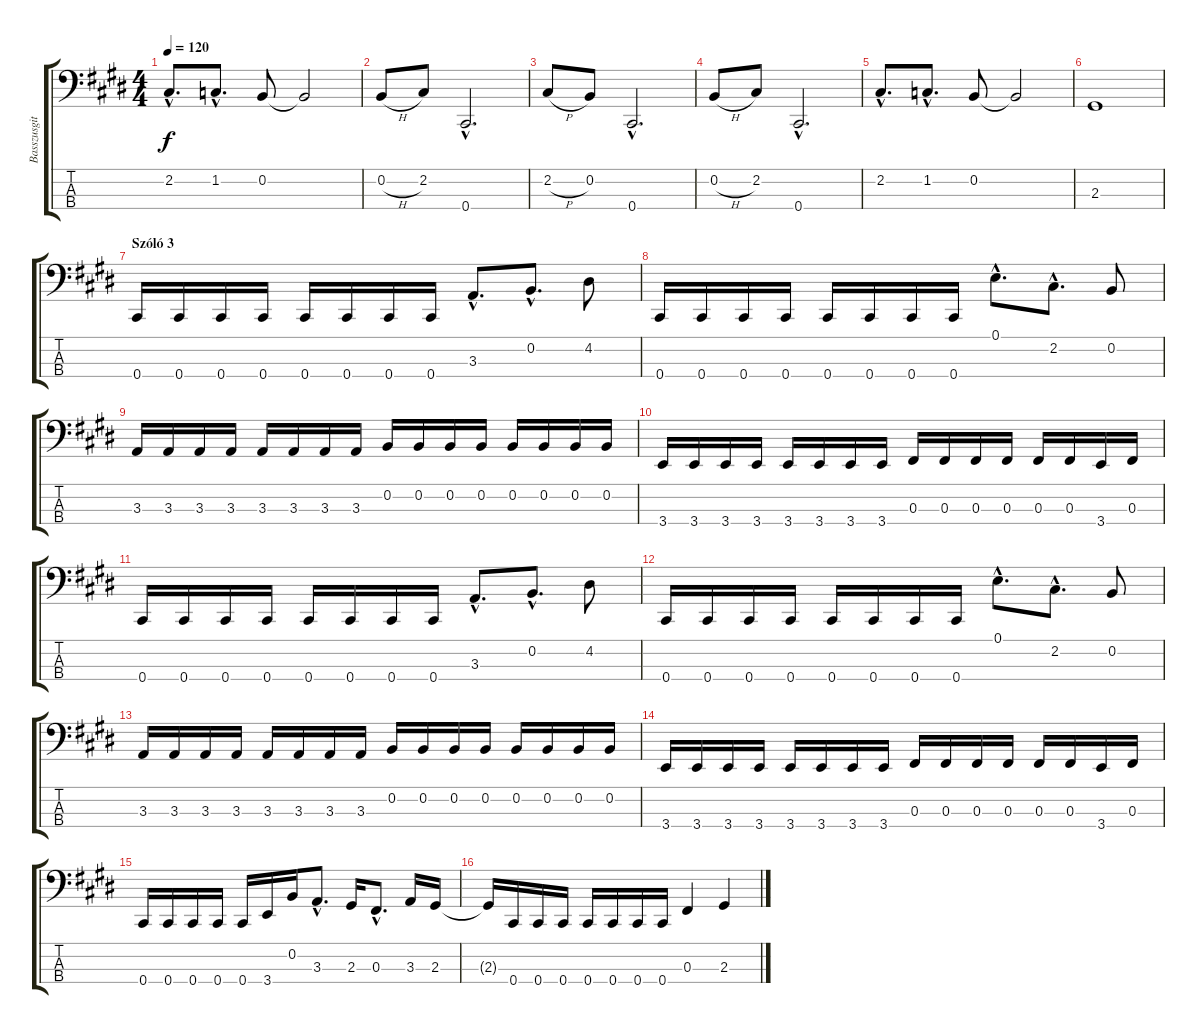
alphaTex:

\track ("Basszusgitár" "Basszusgit") {instrument electricbassfinger}
\staff {score tabs}
\tuning (E2 B1 Gb1 Db1) {hide}
\ts (4 4)
\tempo 120
\clef f4
\ks c#minor
2.2{hac}.8{d dy f} 1.2{hac}.8{d} 0.2.8 0.2{t}.2 |
0.2{h}.8 2.2.8 0.4{hac}.2{d} |
2.2{h}.8 0.2.8 0.4{hac}.2{d} |
0.2{h}.8 2.2.8 0.4{hac}.2{d} |
2.2{hac}.8{d} 1.2{hac}.8{d} 0.2.8 0.2{t}.2 |
2.3.1 |
\section ("" "Szóló 3")
0.4.16 0.4.16 0.4.16 0.4.16 0.4.16 0.4.16 0.4.16 0.4.16 3.3{hac}.8{d} 0.2{hac}.8{d} 4.2.8 |
0.4.16 0.4.16 0.4.16 0.4.16 0.4.16 0.4.16 0.4.16 0.4.16 0.1{hac}.8{d} 2.2{hac}.8{d} 0.2.8 |
3.3.16 3.3.16 3.3.16 3.3.16 3.3.16 3.3.16 3.3.16 3.3.16 0.2.16 0.2.16 0.2.16 0.2.16 0.2.16 0.2.16 0.2.16 0.2.16 |
3.4.16 3.4.16 3.4.16 3.4.16 3.4.16 3.4.16 3.4.16 3.4.16 0.3.16 0.3.16 0.3.16 0.3.16 0.3.16 0.3.16 3.4.16 0.3.16 |
0.4.16 0.4.16 0.4.16 0.4.16 0.4.16 0.4.16 0.4.16 0.4.16 3.3{hac}.8{d} 0.2{hac}.8{d} 4.2.8 |
0.4.16 0.4.16 0.4.16 0.4.16 0.4.16 0.4.16 0.4.16 0.4.16 0.1{hac}.8{d} 2.2{hac}.8{d} 0.2.8 |
3.3.16 3.3.16 3.3.16 3.3.16 3.3.16 3.3.16 3.3.16 3.3.16 0.2.16 0.2.16 0.2.16 0.2.16 0.2.16 0.2.16 0.2.16 0.2.16 |
3.4.16 3.4.16 3.4.16 3.4.16 3.4.16 3.4.16 3.4.16 3.4.16 0.3.16 0.3.16 0.3.16 0.3.16 0.3.16 0.3.16 3.4.16 0.3.16 |
0.4.16 0.4.16 0.4.16 0.4.16 0.4.16 3.4.16 0.2.16 3.3{hac}.8{d} 2.3.16 0.3{hac}.8{d} 3.3.16 2.3.16 |
2.3{t}.16 0.4.16 0.4.16 0.4.16 0.4.16 0.4.16 0.4.16 0.4.16 0.3.4 2.3.4
